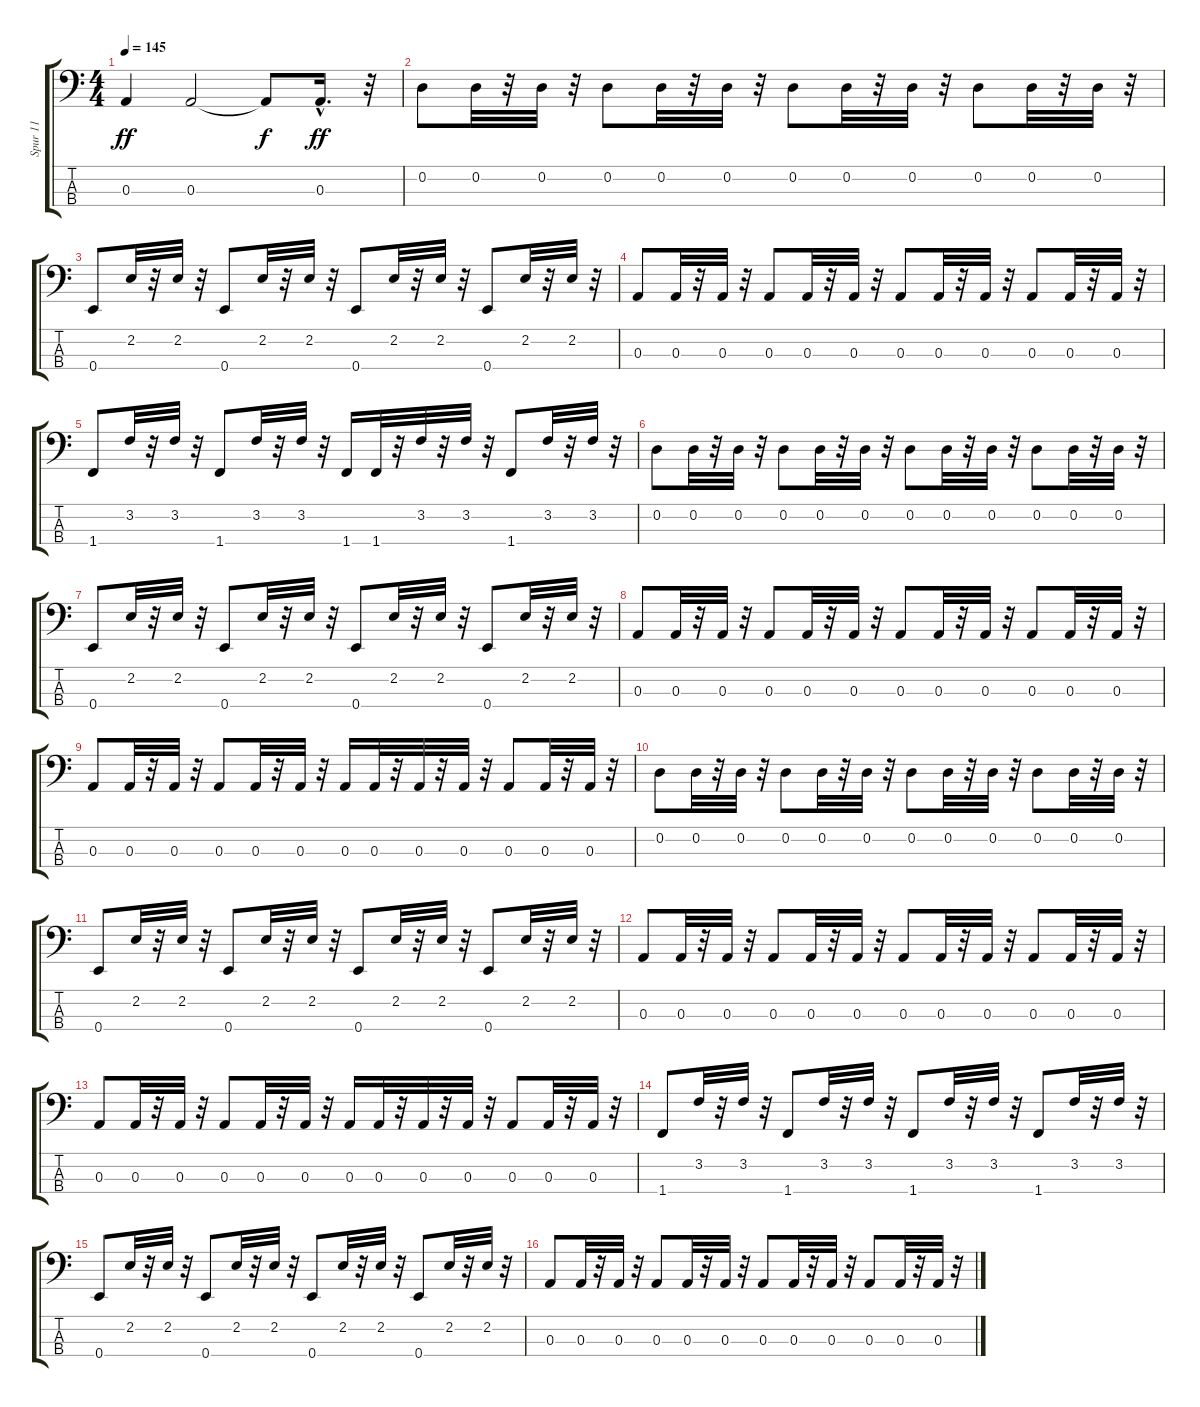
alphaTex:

\track ("Spur 11" "Spur 11") {instrument synthbass2}
\staff {score tabs}
\tuning (G2 D2 A1 E1) {hide}
\ts (4 4)
\tempo 145
\clef f4
\ks c
0.3.4{dy ff} 0.3.2 0.3{t}.8{dy f} 0.3{hac}.16{d dy ff} r.32 |
0.2.8 0.2.32 r.32 0.2.32 r.32 0.2.8 0.2.32 r.32 0.2.32 r.32 0.2.8 0.2.32 r.32 0.2.32 r.32 0.2.8 0.2.32 r.32 0.2.32 r.32 |
0.4.8 2.2.32 r.32 2.2.32 r.32 0.4.8 2.2.32 r.32 2.2.32 r.32 0.4.8 2.2.32 r.32 2.2.32 r.32 0.4.8 2.2.32 r.32 2.2.32 r.32 |
0.3.8 0.3.32 r.32 0.3.32 r.32 0.3.8 0.3.32 r.32 0.3.32 r.32 0.3.8 0.3.32 r.32 0.3.32 r.32 0.3.8 0.3.32 r.32 0.3.32 r.32 |
1.4.8 3.2.32 r.32 3.2.32 r.32 1.4.8 3.2.32 r.32 3.2.32 r.32 1.4.16 1.4.32 r.32 3.2.32 r.32 3.2.32 r.32 1.4.8 3.2.32 r.32 3.2.32 r.32 |
0.2.8 0.2.32 r.32 0.2.32 r.32 0.2.8 0.2.32 r.32 0.2.32 r.32 0.2.8 0.2.32 r.32 0.2.32 r.32 0.2.8 0.2.32 r.32 0.2.32 r.32 |
0.4.8 2.2.32 r.32 2.2.32 r.32 0.4.8 2.2.32 r.32 2.2.32 r.32 0.4.8 2.2.32 r.32 2.2.32 r.32 0.4.8 2.2.32 r.32 2.2.32 r.32 |
0.3.8 0.3.32 r.32 0.3.32 r.32 0.3.8 0.3.32 r.32 0.3.32 r.32 0.3.8 0.3.32 r.32 0.3.32 r.32 0.3.8 0.3.32 r.32 0.3.32 r.32 |
0.3.8 0.3.32 r.32 0.3.32 r.32 0.3.8 0.3.32 r.32 0.3.32 r.32 0.3.16 0.3.32 r.32 0.3.32 r.32 0.3.32 r.32 0.3.8 0.3.32 r.32 0.3.32 r.32 |
0.2.8 0.2.32 r.32 0.2.32 r.32 0.2.8 0.2.32 r.32 0.2.32 r.32 0.2.8 0.2.32 r.32 0.2.32 r.32 0.2.8 0.2.32 r.32 0.2.32 r.32 |
0.4.8 2.2.32 r.32 2.2.32 r.32 0.4.8 2.2.32 r.32 2.2.32 r.32 0.4.8 2.2.32 r.32 2.2.32 r.32 0.4.8 2.2.32 r.32 2.2.32 r.32 |
0.3.8 0.3.32 r.32 0.3.32 r.32 0.3.8 0.3.32 r.32 0.3.32 r.32 0.3.8 0.3.32 r.32 0.3.32 r.32 0.3.8 0.3.32 r.32 0.3.32 r.32 |
0.3.8 0.3.32 r.32 0.3.32 r.32 0.3.8 0.3.32 r.32 0.3.32 r.32 0.3.16 0.3.32 r.32 0.3.32 r.32 0.3.32 r.32 0.3.8 0.3.32 r.32 0.3.32 r.32 |
1.4.8 3.2.32 r.32 3.2.32 r.32 1.4.8 3.2.32 r.32 3.2.32 r.32 1.4.8 3.2.32 r.32 3.2.32 r.32 1.4.8 3.2.32 r.32 3.2.32 r.32 |
0.4.8 2.2.32 r.32 2.2.32 r.32 0.4.8 2.2.32 r.32 2.2.32 r.32 0.4.8 2.2.32 r.32 2.2.32 r.32 0.4.8 2.2.32 r.32 2.2.32 r.32 |
0.3.8 0.3.32 r.32 0.3.32 r.32 0.3.8 0.3.32 r.32 0.3.32 r.32 0.3.8 0.3.32 r.32 0.3.32 r.32 0.3.8 0.3.32 r.32 0.3.32 r.32
